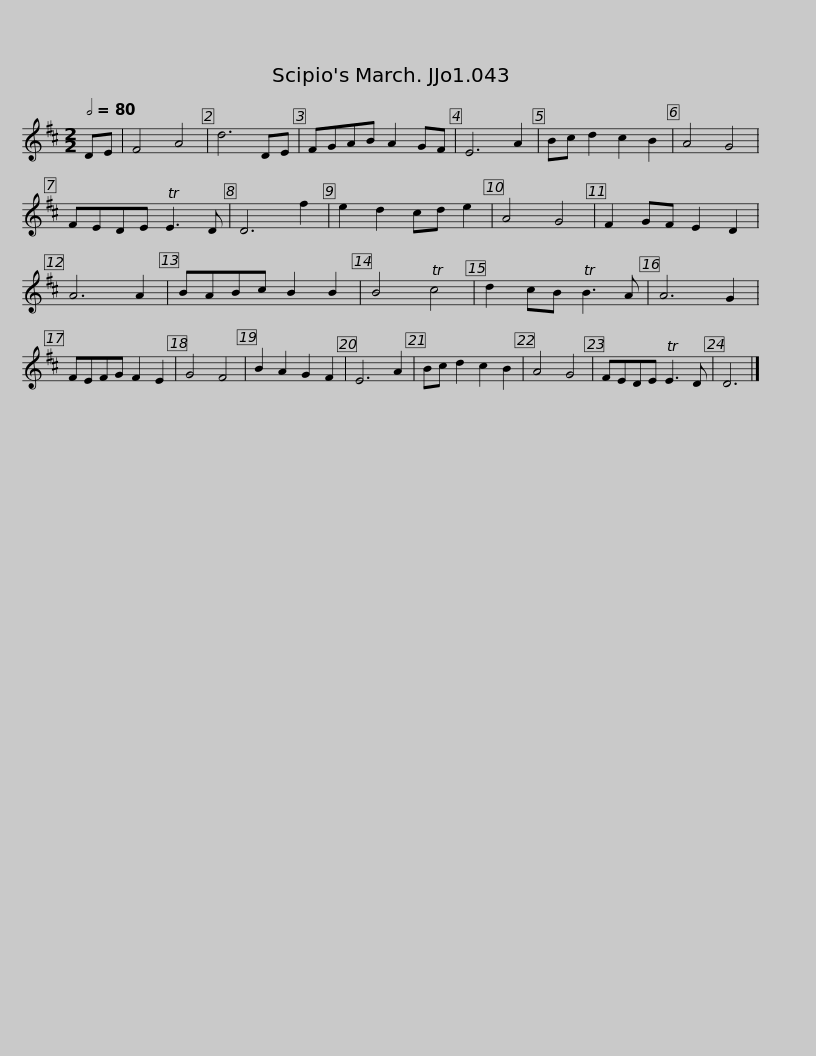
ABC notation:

X:1
L:1/8
Q:1/2=80
M:2/2
I:linebreak $
K:D
V:1 treble
V:1
 DE | F4 A4 | d6 DE | FGAB A2 GF | E6 A2 | %5
 Bc d2 c2 B2 | A4 G4 | FEDE TE3 D | D6 f2 | e2 d2 cd e2 |$ %10
 A4 G4 | F2 GF E2 D2 | A6 A2 | BABc B2 B2 | B4 Tc4 | %15
 d2 cB TB3 A | A6 G2 | FEFG F2 E2 | G4 F4 | B2 A2 G2 F2 |$ %20
 E6 A2 | Bc d2 c2 B2 | A4 G4 | FEDE TE3 D | D6 |] %25
